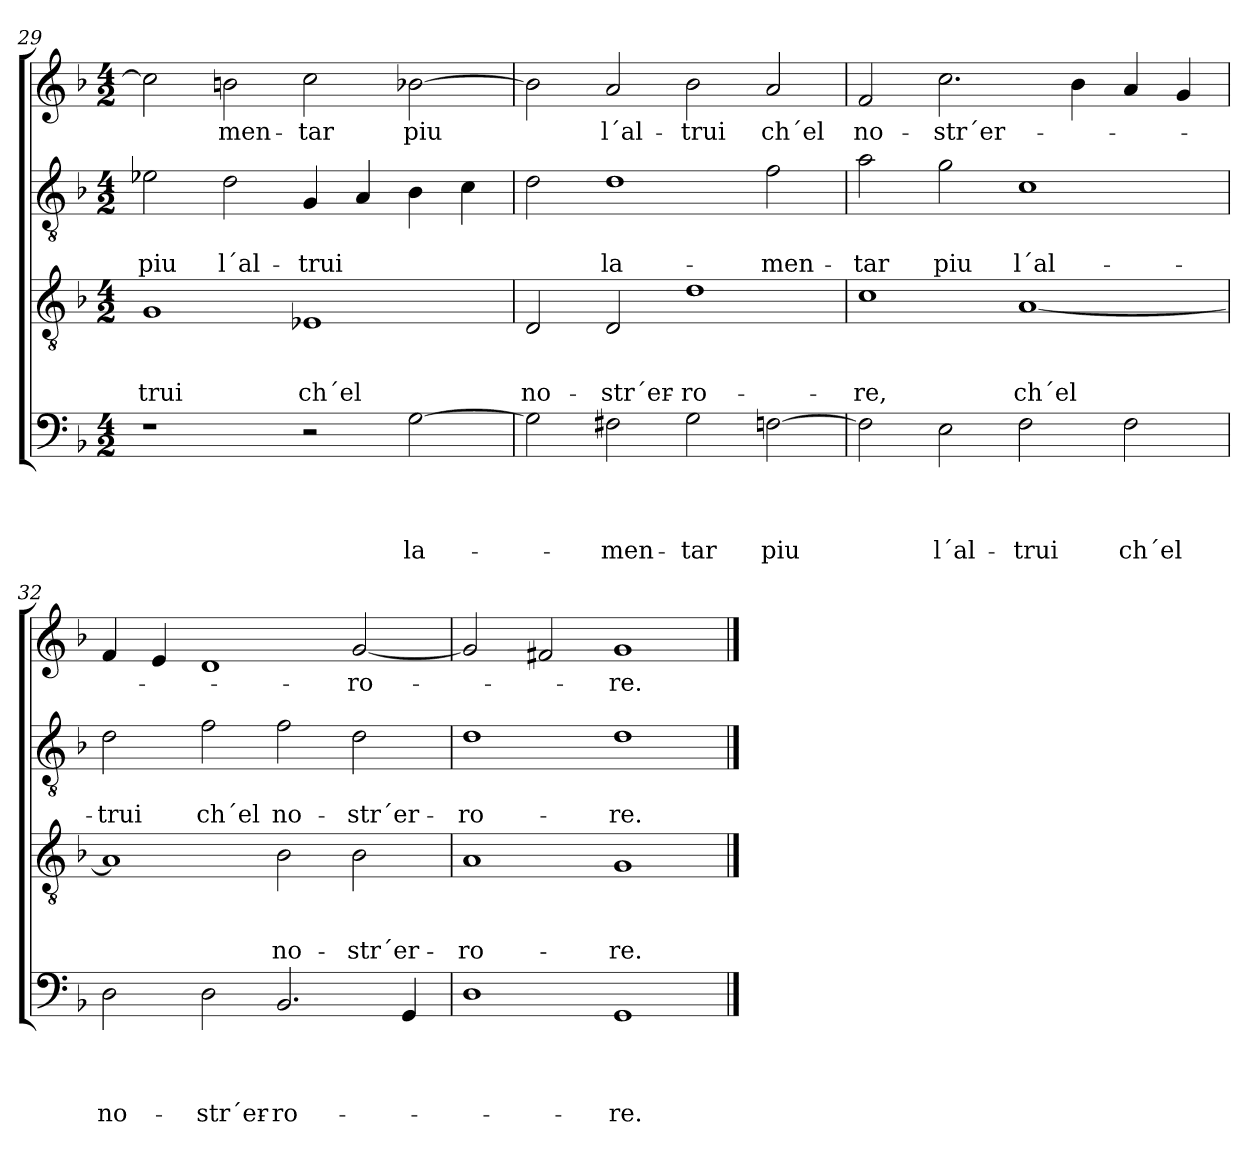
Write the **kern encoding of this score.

**kern	**text	**text	**text	**text	**kern	**text	**text	**text	**kern	**text	**text	**kern	**text
*part4	*part4	*part4	*part4	*part4	*part3	*part3	*part3	*part3	*part2	*part2	*part2	*part1	*part1
*staff4	*staff4	*staff4	*staff4	*staff4	*staff3	*staff3	*staff3	*staff3	*staff2	*staff2	*staff2	*staff1	*staff1
!!LO:LB:g=z
*clefF4	*	*	*	*	*clefGv2	*	*	*	*clefGv2	*	*	*clefG2	*
*k[b-]	*	*	*	*	*k[b-]	*	*	*	*k[b-]	*	*	*k[b-]	*
*F:	*	*	*	*	*F:	*	*	*	*F:	*	*	*F:	*
*M4/2	*	*	*	*	*M4/2	*	*	*	*M4/2	*	*	*M4/2	*
=29	=29	=29	=29	=29	=29	=29	=29	=29	=29	=29	=29	=29	=29
!	!	!	!	!	!	!	!	!LO:LY:b	!	!	!LO:LY:b	!	!
1r	.	.	.	.	1G	.	.	-trui	2e-X\	.	piu	2cc\]	.
!	!	!	!	!	!	!	!	!	!	!	!LO:LY:b	!	!LO:LY:b
.	.	.	.	.	.	.	.	.	2d\	.	l´al-	2bn\	-men-
!	!	!	!	!	!	!	!	!LO:LY:b	!	!	!LO:LY:b	!	!LO:LY:b
2r	.	.	.	.	1E-X	.	.	ch´el	4G/	.	-trui	2cc\	-tar
.	.	.	.	.	.	.	.	.	4A/	.	.	.	.
!	!	!	!	!LO:LY:b	!	!	!	!	!	!	!	!	!LO:LY:b
[2G\	.	.	.	la-	.	.	.	.	4B-\	.	.	[2b-X\	piu
.	.	.	.	.	.	.	.	.	4c\	.	.	.	.
=30	=30	=30	=30	=30	=30	=30	=30	=30	=30	=30	=30	=30	=30
!	!	!	!	!	!	!	!	!LO:LY:b	!	!	!	!	!
2G\]	.	.	.	.	2D/	.	.	no-	2d\	.	.	2b-\]	.
!	!	!	!	!LO:LY:b	!	!	!	!LO:LY:b	!	!	!LO:LY:b	!	!LO:LY:b
2F#X\	.	.	.	-men-	2D/	.	.	-str´er-	1d	.	la-	2a/	l´al-
!	!	!	!	!LO:LY:b	!	!	!	!LO:LY:b	!	!	!	!	!LO:LY:b
2G\	.	.	.	-tar	1d	.	.	-ro-	.	.	.	2b-\	-trui
!	!	!	!	!LO:LY:b	!	!	!	!	!	!	!LO:LY:b	!	!LO:LY:b
[2Fn\	.	.	.	piu	.	.	.	.	2f\	.	-men-	2a/	ch´el
=31	=31	=31	=31	=31	=31	=31	=31	=31	=31	=31	=31	=31	=31
!	!	!	!	!	!	!	!	!LO:LY:b	!	!	!LO:LY:b	!	!LO:LY:b
2F\]	.	.	.	.	1c	.	.	-re,	2a\	.	-tar	2f/	no-
!	!	!	!	!LO:LY:b	!	!	!	!	!	!	!LO:LY:b	!	!LO:LY:b
2E\	.	.	.	l´al-	.	.	.	.	2g\	.	piu	2.cc\	-str´er-
!	!	!	!	!LO:LY:b	!	!	!	!LO:LY:b	!	!	!LO:LY:b	!	!
2F\	.	.	.	-trui	[1A	.	.	ch´el	1c	.	l´al-	.	.
.	.	.	.	.	.	.	.	.	.	.	.	4b-\	.
!	!	!	!	!LO:LY:b	!	!	!	!	!	!	!	!	!
2F\	.	.	.	ch´el	.	.	.	.	.	.	.	4a/	.
.	.	.	.	.	.	.	.	.	.	.	.	4g/	.
=32	=32	=32	=32	=32	=32	=32	=32	=32	=32	=32	=32	=32	=32
!	!	!	!	!LO:LY:b	!	!	!	!	!	!	!LO:LY:b	!	!
2D\	.	.	.	no-	1A]	.	.	.	2d\	.	-trui	4f/	.
.	.	.	.	.	.	.	.	.	.	.	.	4e/	.
!	!	!	!	!LO:LY:b	!	!	!	!	!	!	!LO:LY:b	!	!
2D\	.	.	.	-str´er-	.	.	.	.	2f\	.	ch´el	1d	.
!	!	!	!	!LO:LY:b	!	!	!	!LO:LY:b	!	!	!LO:LY:b	!	!
2.BB-/	.	.	.	-ro-	2B-\	.	.	no-	2f\	.	no-	.	.
!	!	!	!	!	!	!	!	!LO:LY:b	!	!	!LO:LY:b	!	!LO:LY:b
.	.	.	.	.	2B-\	.	.	-str´er-	2d\	.	-str´er-	[2g/	-ro-
4GG/	.	.	.	.	.	.	.	.	.	.	.	.	.
=33	=33	=33	=33	=33	=33	=33	=33	=33	=33	=33	=33	=33	=33
!	!	!	!	!	!	!	!	!LO:LY:b	!	!	!LO:LY:b	!	!
1D	.	.	.	.	1A	.	.	-ro-	1d	.	-ro-	2g/]	.
.	.	.	.	.	.	.	.	.	.	.	.	2f#X/	.
!	!	!	!	!LO:LY:b	!	!	!	!LO:LY:b	!	!	!LO:LY:b	!	!LO:LY:b
1GG	.	.	.	-re.	1G	.	.	-re.	1d	.	-re.	1g	-re.
==	==	==	==	==	==	==	==	==	==	==	==	==	==
*-	*-	*-	*-	*-	*-	*-	*-	*-	*-	*-	*-	*-	*-
